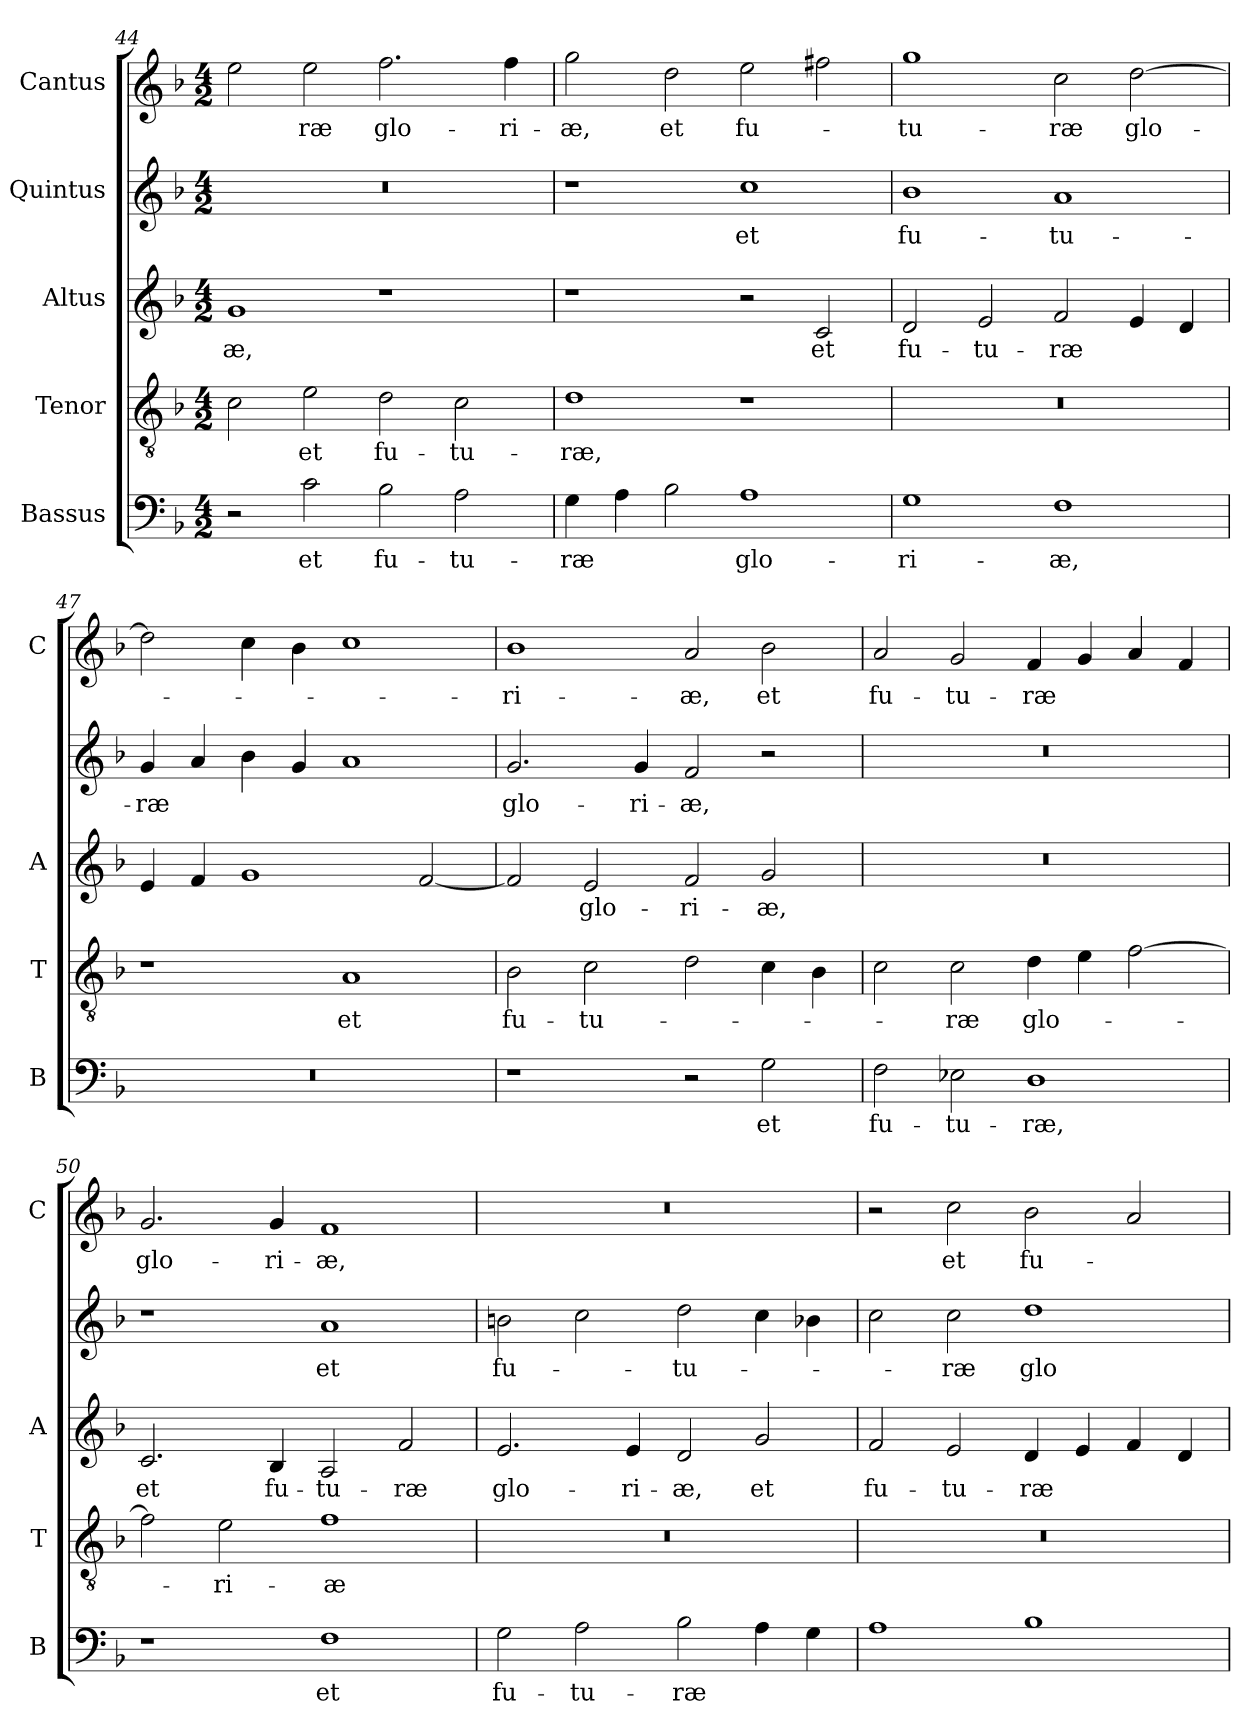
**kern	**text	**kern	**text	**kern	**text	**kern	**text	**kern	**text
*part5	*part5	*part4	*part4	*part3	*part3	*part2	*part2	*part1	*part1
*staff5	*staff5	*staff4	*staff4	*staff3	*staff3	*staff2	*staff2	*staff1	*staff1
*I"Bassus	*	*I"Tenor	*	*I"Altus	*	*I"Quintus	*	*I"Cantus	*
*I'B	*	*I'T	*	*I'A	*	*	*	*I'C	*
*clefF4	*	*clefGv2	*	*clefG2	*	*clefG2	*	*clefG2	*
*k[b-]	*	*k[b-]	*	*k[b-]	*	*k[b-]	*	*k[b-]	*
*F:	*	*F:	*	*F:	*	*F:	*	*F:	*
*M4/2	*	*M4/2	*	*M4/2	*	*M4/2	*	*M4/2	*
=44	=44	=44	=44	=44	=44	=44	=44	=44	=44
!	!	!	!	!	!LO:LY:b	!	!	!	!
2r	.	2c\	.	1g	-æ,	0r	.	2ee\	.
!	!LO:LY:b	!	!LO:LY:b	!	!	!	!	!	!LO:LY:b
2c\	et	2e\	et	.	.	.	.	2ee\	-ræ
!	!LO:LY:b	!	!LO:LY:b	!	!	!	!	!	!LO:LY:b
2B-\	fu-	2d\	fu-	1r	.	.	.	2.ff\	glo-
!	!LO:LY:b	!	!LO:LY:b	!	!	!	!	!	!
2A\	-tu-	2c\	-tu-	.	.	.	.	.	.
!	!	!	!	!	!	!	!	!	!LO:LY:b
.	.	.	.	.	.	.	.	4ff\	-ri-
!!LO:LB:g=z
=45	=45	=45	=45	=45	=45	=45	=45	=45	=45
!	!LO:LY:b	!	!LO:LY:b	!	!	!	!	!	!LO:LY:b
4G\	-ræ	1d	-ræ,	1r	.	1r	.	2gg\	-æ,
4A\	.	.	.	.	.	.	.	.	.
!	!	!	!	!	!	!	!	!	!LO:LY:b
2B-\	.	.	.	.	.	.	.	2dd\	et
!	!LO:LY:b	!	!	!	!	!	!LO:LY:b	!	!LO:LY:b
1A	glo-	1r	.	2r	.	1cc	et	2ee\	fu-
!	!	!	!	!	!LO:LY:b	!	!	!	!
.	.	.	.	2c/	et	.	.	2ff#X\	.
=46	=46	=46	=46	=46	=46	=46	=46	=46	=46
!	!LO:LY:b	!	!	!	!LO:LY:b	!	!LO:LY:b	!	!LO:LY:b
1G	-ri-	0r	.	2d/	fu-	1b-	fu-	1gg	-tu-
!	!	!	!	!	!LO:LY:b	!	!	!	!
.	.	.	.	2e/	-tu-	.	.	.	.
!	!LO:LY:b	!	!	!	!LO:LY:b	!	!LO:LY:b	!	!LO:LY:b
1F	-æ,	.	.	2f/	-ræ	1a	-tu-	2cc\	-ræ
!	!	!	!	!	!	!	!	!	!LO:LY:b
.	.	.	.	4e/	.	.	.	[2dd\	glo-
.	.	.	.	4d/	.	.	.	.	.
=47	=47	=47	=47	=47	=47	=47	=47	=47	=47
!	!	!	!	!	!	!	!LO:LY:b	!	!
0r	.	1r	.	4e/	.	4g/	-ræ	2dd\]	.
.	.	.	.	4f/	.	4a/	.	.	.
.	.	.	.	1g	.	4b-\	.	4cc\	.
.	.	.	.	.	.	4g/	.	4b-\	.
!	!	!	!LO:LY:b	!	!	!	!	!	!
.	.	1A	et	.	.	1a	.	1cc	.
.	.	.	.	[2f/	.	.	.	.	.
=48	=48	=48	=48	=48	=48	=48	=48	=48	=48
!	!	!	!LO:LY:b	!	!	!	!LO:LY:b	!	!LO:LY:b
1r	.	2B-\	fu-	2f/]	.	2.g/	glo-	1b-	-ri-
!	!	!	!LO:LY:b	!	!LO:LY:b	!	!	!	!
.	.	2c\	-tu-	2e/	glo-	.	.	.	.
!	!	!	!	!	!	!	!LO:LY:b	!	!
.	.	.	.	.	.	4g/	-ri-	.	.
!	!	!	!	!	!LO:LY:b	!	!LO:LY:b	!	!LO:LY:b
2r	.	2d\	.	2f/	-ri-	2f/	-æ,	2a/	-æ,
!	!LO:LY:b	!	!	!	!LO:LY:b	!	!	!	!LO:LY:b
2G\	et	4c\	.	2g/	-æ,	2r	.	2b-\	et
.	.	4B-\	.	.	.	.	.	.	.
=49	=49	=49	=49	=49	=49	=49	=49	=49	=49
!	!LO:LY:b	!	!	!	!	!	!	!	!LO:LY:b
2F\	fu-	2c\	.	0r	.	0r	.	2a/	fu-
!	!LO:LY:b	!	!LO:LY:b	!	!	!	!	!	!LO:LY:b
2E-X\	-tu-	2c\	-ræ	.	.	.	.	2g/	-tu-
!	!LO:LY:b	!	!LO:LY:b	!	!	!	!	!	!LO:LY:b
1D	-ræ,	4d\	glo-	.	.	.	.	4f/	-ræ
.	.	4e\	.	.	.	.	.	4g/	.
.	.	[2f\	.	.	.	.	.	4a/	.
.	.	.	.	.	.	.	.	4f/	.
!!LO:LB:g=z
=50	=50	=50	=50	=50	=50	=50	=50	=50	=50
!	!	!	!	!	!LO:LY:b	!	!	!	!LO:LY:b
1r	.	2f\]	.	2.c/	et	1r	.	2.g/	glo-
!	!	!	!LO:LY:b	!	!	!	!	!	!
.	.	2e\	-ri-	.	.	.	.	.	.
!	!	!	!	!	!LO:LY:b	!	!	!	!LO:LY:b
.	.	.	.	4B-/	fu-	.	.	4g/	-ri-
!	!LO:LY:b	!	!LO:LY:b	!	!LO:LY:b	!	!LO:LY:b	!	!LO:LY:b
1F	et	1f	-æ	2A/	-tu-	1a	et	1f	-æ,
!	!	!	!	!	!LO:LY:b	!	!	!	!
.	.	.	.	2f/	-ræ	.	.	.	.
=51	=51	=51	=51	=51	=51	=51	=51	=51	=51
!	!LO:LY:b	!	!	!	!LO:LY:b	!	!LO:LY:b	!	!
2G\	fu-	0r	.	2.e/	glo-	2bn\	fu-	0r	.
!	!LO:LY:b	!	!	!	!	!	!	!	!
2A\	-tu-	.	.	.	.	2cc\	.	.	.
!	!	!	!	!	!LO:LY:b	!	!	!	!
.	.	.	.	4e/	-ri-	.	.	.	.
!	!LO:LY:b	!	!	!	!LO:LY:b	!	!LO:LY:b	!	!
2B-\	-ræ	.	.	2d/	-æ,	2dd\	-tu-	.	.
!	!	!	!	!	!LO:LY:b	!	!	!	!
4A\	.	.	.	2g/	et	4cc\	.	.	.
4G\	.	.	.	.	.	4b-X\	.	.	.
=52	=52	=52	=52	=52	=52	=52	=52	=52	=52
!	!	!	!	!	!LO:LY:b	!	!	!	!
1A	.	0r	.	2f/	fu-	2cc\	.	2r	.
!	!	!	!	!	!LO:LY:b	!	!LO:LY:b	!	!LO:LY:b
.	.	.	.	2e/	-tu-	2cc\	-ræ	2cc\	et
!	!	!	!	!	!LO:LY:b	!	!LO:LY:b	!	!LO:LY:b
1B-	.	.	.	4d/	-ræ	1dd	glo-	2b-\	fu-
.	.	.	.	4e/	.	.	.	.	.
.	.	.	.	4f/	.	.	.	2a/	.
.	.	.	.	4d/	.	.	.	.	.
=	=	=	=	=	=	=	=	=	=
*-	*-	*-	*-	*-	*-	*-	*-	*-	*-
